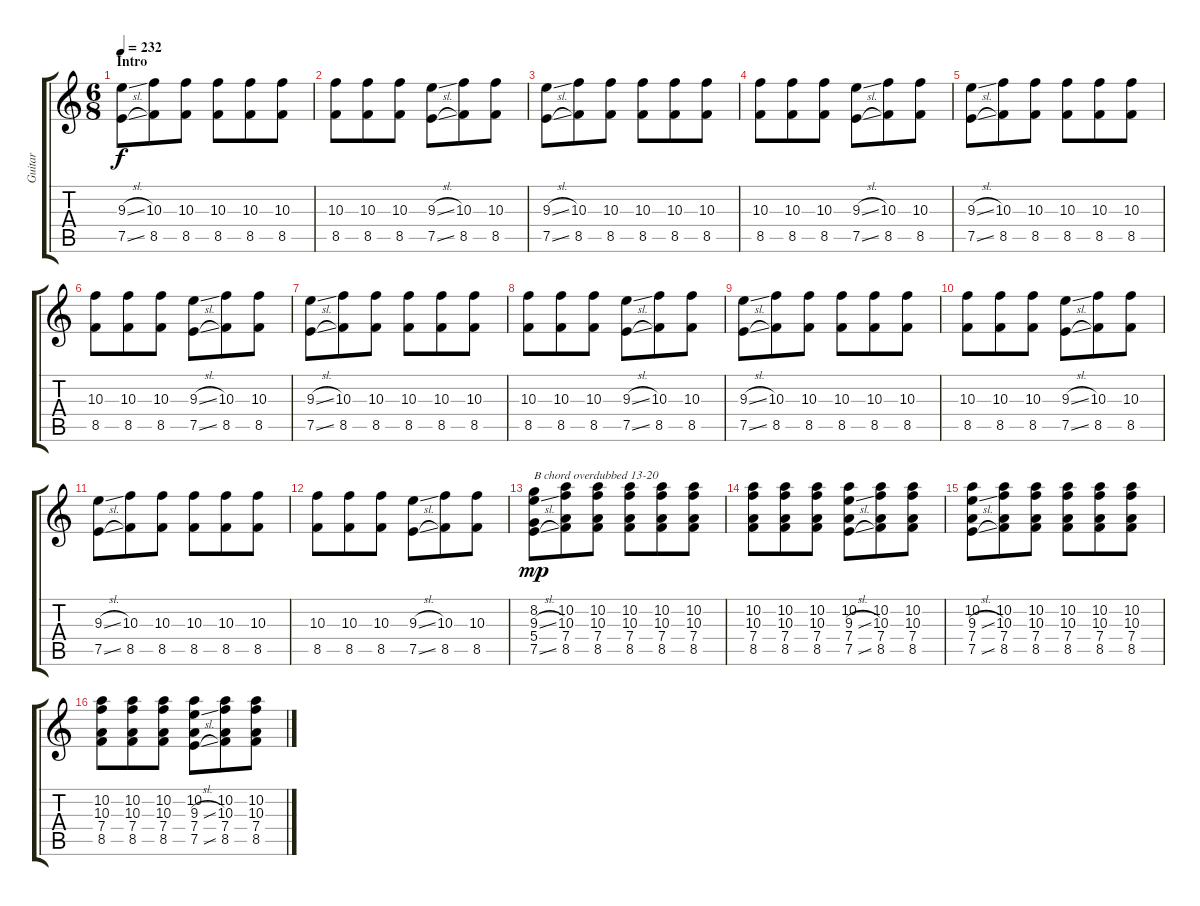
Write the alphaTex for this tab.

\track ("Guitar" "Guitar") {instrument distortionguitar}
\staff {score tabs}
\tuning (E4 B3 G3 D3 A2 D2) {hide}
\ts (6 8)
\section ("" "Intro")
\tempo 232
\clef g2
\ks c
(9.3{sl} 7.5{sl}).8{dy f instrument distortionguitar} (10.3 8.5).8 (10.3 8.5).8 (10.3 8.5).8 (10.3 8.5).8 (10.3 8.5).8 |
(10.3 8.5).8 (10.3 8.5).8 (10.3 8.5).8 (9.3{sl} 7.5{sl}).8 (10.3 8.5).8 (10.3 8.5).8 |
(9.3{sl} 7.5{sl}).8 (10.3 8.5).8 (10.3 8.5).8 (10.3 8.5).8 (10.3 8.5).8 (10.3 8.5).8 |
(10.3 8.5).8 (10.3 8.5).8 (10.3 8.5).8 (9.3{sl} 7.5{sl}).8 (10.3 8.5).8 (10.3 8.5).8 |
(9.3{sl} 7.5{sl}).8 (10.3 8.5).8 (10.3 8.5).8 (10.3 8.5).8 (10.3 8.5).8 (10.3 8.5).8 |
(10.3 8.5).8 (10.3 8.5).8 (10.3 8.5).8 (9.3{sl} 7.5{sl}).8 (10.3 8.5).8 (10.3 8.5).8 |
(9.3{sl} 7.5{sl}).8 (10.3 8.5).8 (10.3 8.5).8 (10.3 8.5).8 (10.3 8.5).8 (10.3 8.5).8 |
(10.3 8.5).8 (10.3 8.5).8 (10.3 8.5).8 (9.3{sl} 7.5{sl}).8 (10.3 8.5).8 (10.3 8.5).8 |
(9.3{sl} 7.5{sl}).8 (10.3 8.5).8 (10.3 8.5).8 (10.3 8.5).8 (10.3 8.5).8 (10.3 8.5).8 |
(10.3 8.5).8 (10.3 8.5).8 (10.3 8.5).8 (9.3{sl} 7.5{sl}).8 (10.3 8.5).8 (10.3 8.5).8 |
(9.3{sl} 7.5{sl}).8 (10.3 8.5).8 (10.3 8.5).8 (10.3 8.5).8 (10.3 8.5).8 (10.3 8.5).8 |
(10.3 8.5).8 (10.3 8.5).8 (10.3 8.5).8 (9.3{sl} 7.5{sl}).8 (10.3 8.5).8 (10.3 8.5).8 |
(8.2 9.3{sl} 5.4 7.5{sl}).8{txt "B chord overdubbed 13-20" dy mp} (10.2 10.3 7.4 8.5).8 (10.2 10.3 7.4 8.5).8 (10.2 10.3 7.4 8.5).8 (10.2 10.3 7.4 8.5).8 (10.2 10.3 7.4 8.5).8 |
(10.2 10.3 7.4 8.5).8 (10.2 10.3 7.4 8.5).8 (10.2 10.3 7.4 8.5).8 (10.2 9.3{sl} 7.4 7.5{sl}).8 (10.2 10.3 7.4 8.5).8 (10.2 10.3 7.4 8.5).8 |
(10.2 9.3{sl} 7.4 7.5{sl}).8 (10.2 10.3 7.4 8.5).8 (10.2 10.3 7.4 8.5).8 (10.2 10.3 7.4 8.5).8 (10.2 10.3 7.4 8.5).8 (10.2 10.3 7.4 8.5).8 |
(10.2 10.3 7.4 8.5).8 (10.2 10.3 7.4 8.5).8 (10.2 10.3 7.4 8.5).8 (10.2 9.3{sl} 7.4 7.5{sl}).8 (10.2 10.3 7.4 8.5).8 (10.2 10.3 7.4 8.5).8
